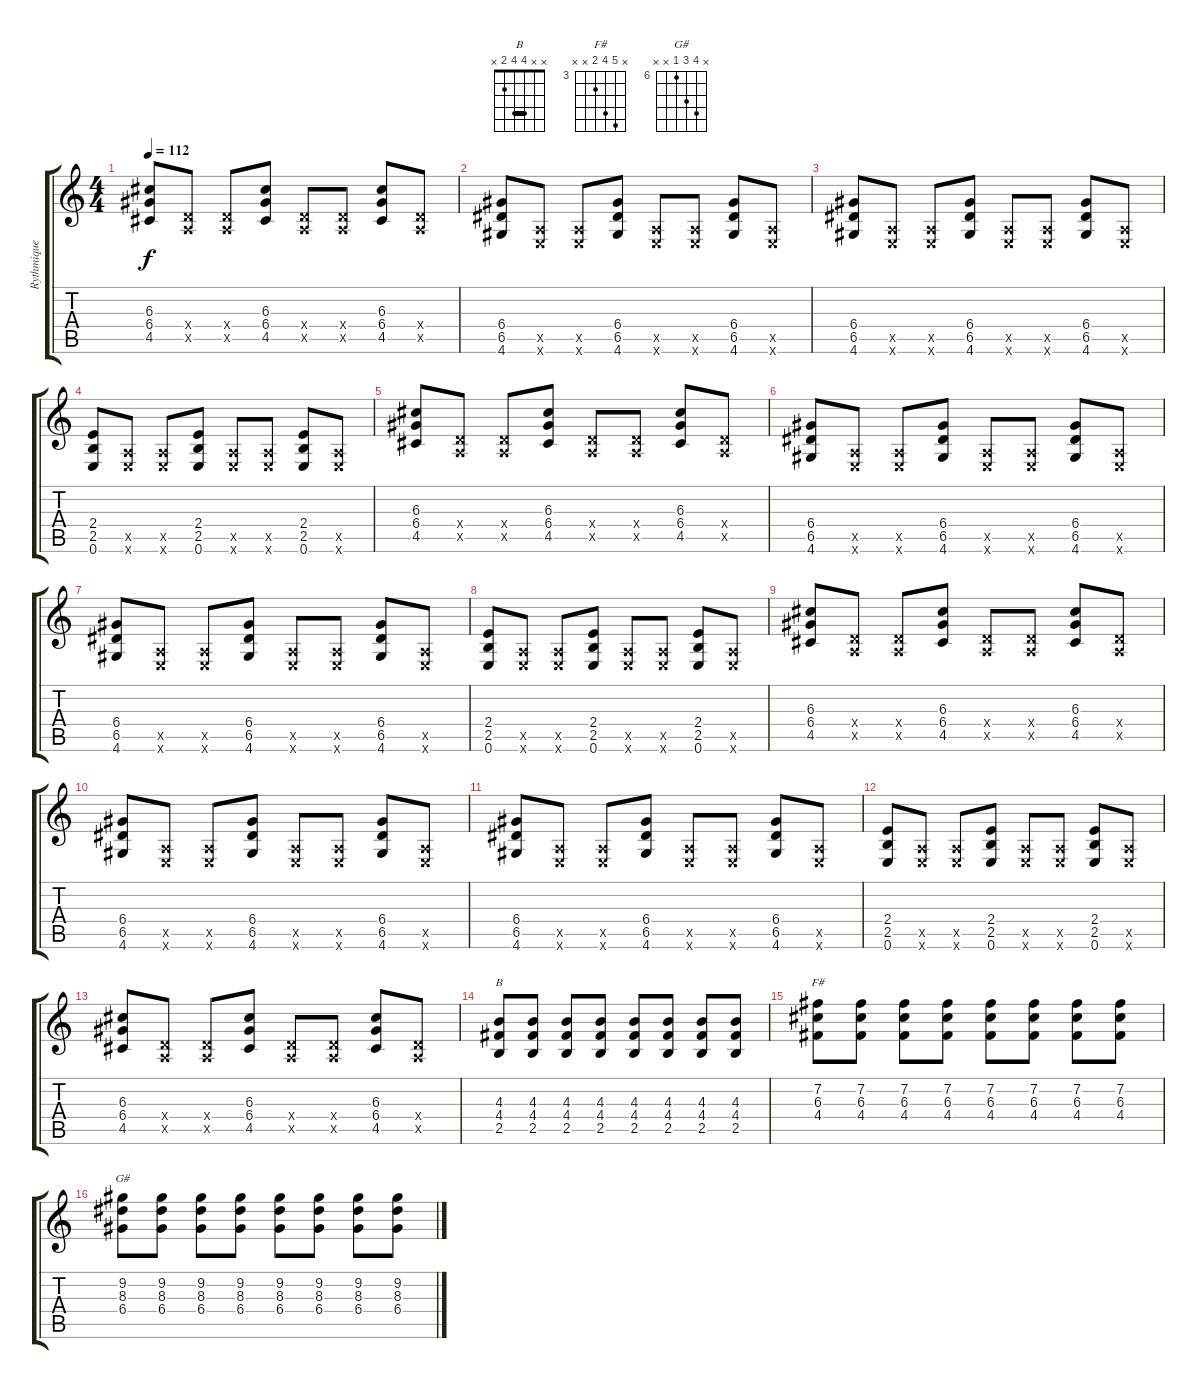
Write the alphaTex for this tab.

\track ("Rythmique" "Rythmique") {instrument overdrivenguitar}
\staff {score tabs}
\tuning (E4 B3 G3 D3 A2 E2) {hide}
\chord ("B" x x 4 4 2 x) {barre 4}
\chord ("F#" x 7 6 4 x x) {firstfret 3}
\chord ("G#" x 9 8 6 x x) {firstfret 6}
\ts (4 4)
\tempo 112
\clef g2
\ks c
(6.3 6.4 4.5).8{dy f} (0.4{x} 0.5{x}).8 (0.4{x} 0.5{x}).8 (6.3 6.4 4.5).8 (0.4{x} 0.5{x}).8 (0.4{x} 0.5{x}).8 (6.3 6.4 4.5).8 (0.4{x} 0.5{x}).8 |
(6.4 6.5 4.6).8 (0.5{x} 0.6{x}).8 (0.5{x} 0.6{x}).8 (6.4 6.5 4.6).8 (0.5{x} 0.6{x}).8 (0.5{x} 0.6{x}).8 (6.4 6.5 4.6).8 (0.5{x} 0.6{x}).8 |
(6.4 6.5 4.6).8 (0.5{x} 0.6{x}).8 (0.5{x} 0.6{x}).8 (6.4 6.5 4.6).8 (0.5{x} 0.6{x}).8 (0.5{x} 0.6{x}).8 (6.4 6.5 4.6).8 (0.5{x} 0.6{x}).8 |
(2.4 2.5 0.6).8 (0.5{x} 0.6{x}).8 (0.5{x} 0.6{x}).8 (2.4 2.5 0.6).8 (0.5{x} 0.6{x}).8 (0.5{x} 0.6{x}).8 (2.4 2.5 0.6).8 (0.5{x} 0.6{x}).8 |
(6.3 6.4 4.5).8 (0.4{x} 0.5{x}).8 (0.4{x} 0.5{x}).8 (6.3 6.4 4.5).8 (0.4{x} 0.5{x}).8 (0.4{x} 0.5{x}).8 (6.3 6.4 4.5).8 (0.4{x} 0.5{x}).8 |
(6.4 6.5 4.6).8 (0.5{x} 0.6{x}).8 (0.5{x} 0.6{x}).8 (6.4 6.5 4.6).8 (0.5{x} 0.6{x}).8 (0.5{x} 0.6{x}).8 (6.4 6.5 4.6).8 (0.5{x} 0.6{x}).8 |
(6.4 6.5 4.6).8 (0.5{x} 0.6{x}).8 (0.5{x} 0.6{x}).8 (6.4 6.5 4.6).8 (0.5{x} 0.6{x}).8 (0.5{x} 0.6{x}).8 (6.4 6.5 4.6).8 (0.5{x} 0.6{x}).8 |
(2.4 2.5 0.6).8 (0.5{x} 0.6{x}).8 (0.5{x} 0.6{x}).8 (2.4 2.5 0.6).8 (0.5{x} 0.6{x}).8 (0.5{x} 0.6{x}).8 (2.4 2.5 0.6).8 (0.5{x} 0.6{x}).8 |
(6.3 6.4 4.5).8 (0.4{x} 0.5{x}).8 (0.4{x} 0.5{x}).8 (6.3 6.4 4.5).8 (0.4{x} 0.5{x}).8 (0.4{x} 0.5{x}).8 (6.3 6.4 4.5).8 (0.4{x} 0.5{x}).8 |
(6.4 6.5 4.6).8 (0.5{x} 0.6{x}).8 (0.5{x} 0.6{x}).8 (6.4 6.5 4.6).8 (0.5{x} 0.6{x}).8 (0.5{x} 0.6{x}).8 (6.4 6.5 4.6).8 (0.5{x} 0.6{x}).8 |
(6.4 6.5 4.6).8 (0.5{x} 0.6{x}).8 (0.5{x} 0.6{x}).8 (6.4 6.5 4.6).8 (0.5{x} 0.6{x}).8 (0.5{x} 0.6{x}).8 (6.4 6.5 4.6).8 (0.5{x} 0.6{x}).8 |
(2.4 2.5 0.6).8 (0.5{x} 0.6{x}).8 (0.5{x} 0.6{x}).8 (2.4 2.5 0.6).8 (0.5{x} 0.6{x}).8 (0.5{x} 0.6{x}).8 (2.4 2.5 0.6).8 (0.5{x} 0.6{x}).8 |
(6.3 6.4 4.5).8 (0.4{x} 0.5{x}).8 (0.4{x} 0.5{x}).8 (6.3 6.4 4.5).8 (0.4{x} 0.5{x}).8 (0.4{x} 0.5{x}).8 (6.3 6.4 4.5).8 (0.4{x} 0.5{x}).8 |
(4.3 4.4 2.5).8{ch "B"} (4.3 4.4 2.5).8 (4.3 4.4 2.5).8 (4.3 4.4 2.5).8 (4.3 4.4 2.5).8 (4.3 4.4 2.5).8 (4.3 4.4 2.5).8 (4.3 4.4 2.5).8 |
(7.2 6.3 4.4).8{ch "F#"} (7.2 6.3 4.4).8 (7.2 6.3 4.4).8 (7.2 6.3 4.4).8 (7.2 6.3 4.4).8 (7.2 6.3 4.4).8 (7.2 6.3 4.4).8 (7.2 6.3 4.4).8 |
(9.2 8.3 6.4).8{ch "G#"} (9.2 8.3 6.4).8 (9.2 8.3 6.4).8 (9.2 8.3 6.4).8 (9.2 8.3 6.4).8 (9.2 8.3 6.4).8 (9.2 8.3 6.4).8 (9.2 8.3 6.4).8
